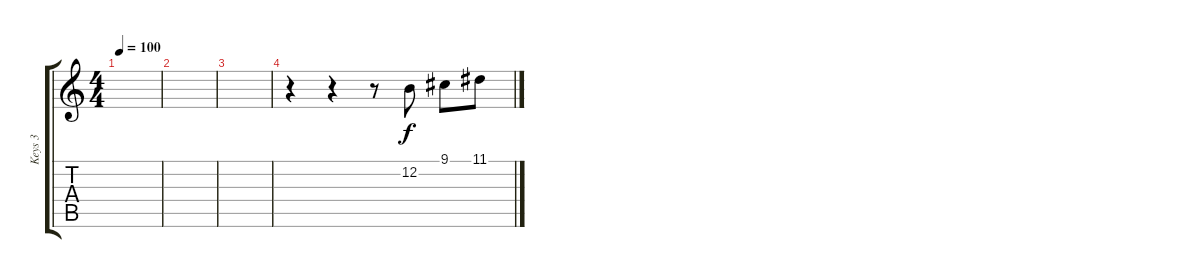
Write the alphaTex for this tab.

\track ("Keys 3" "Keys 3") {instrument fx4atmosphere}
\staff {score tabs}
\tuning (E4 B3 G3 D3 A2 E2) {hide}
\ts (4 4)
\tempo 100
\clef g2
\ks c
|
|
|
r.4 r.4 r.8 12.2.8 9.1.8 11.1.8
